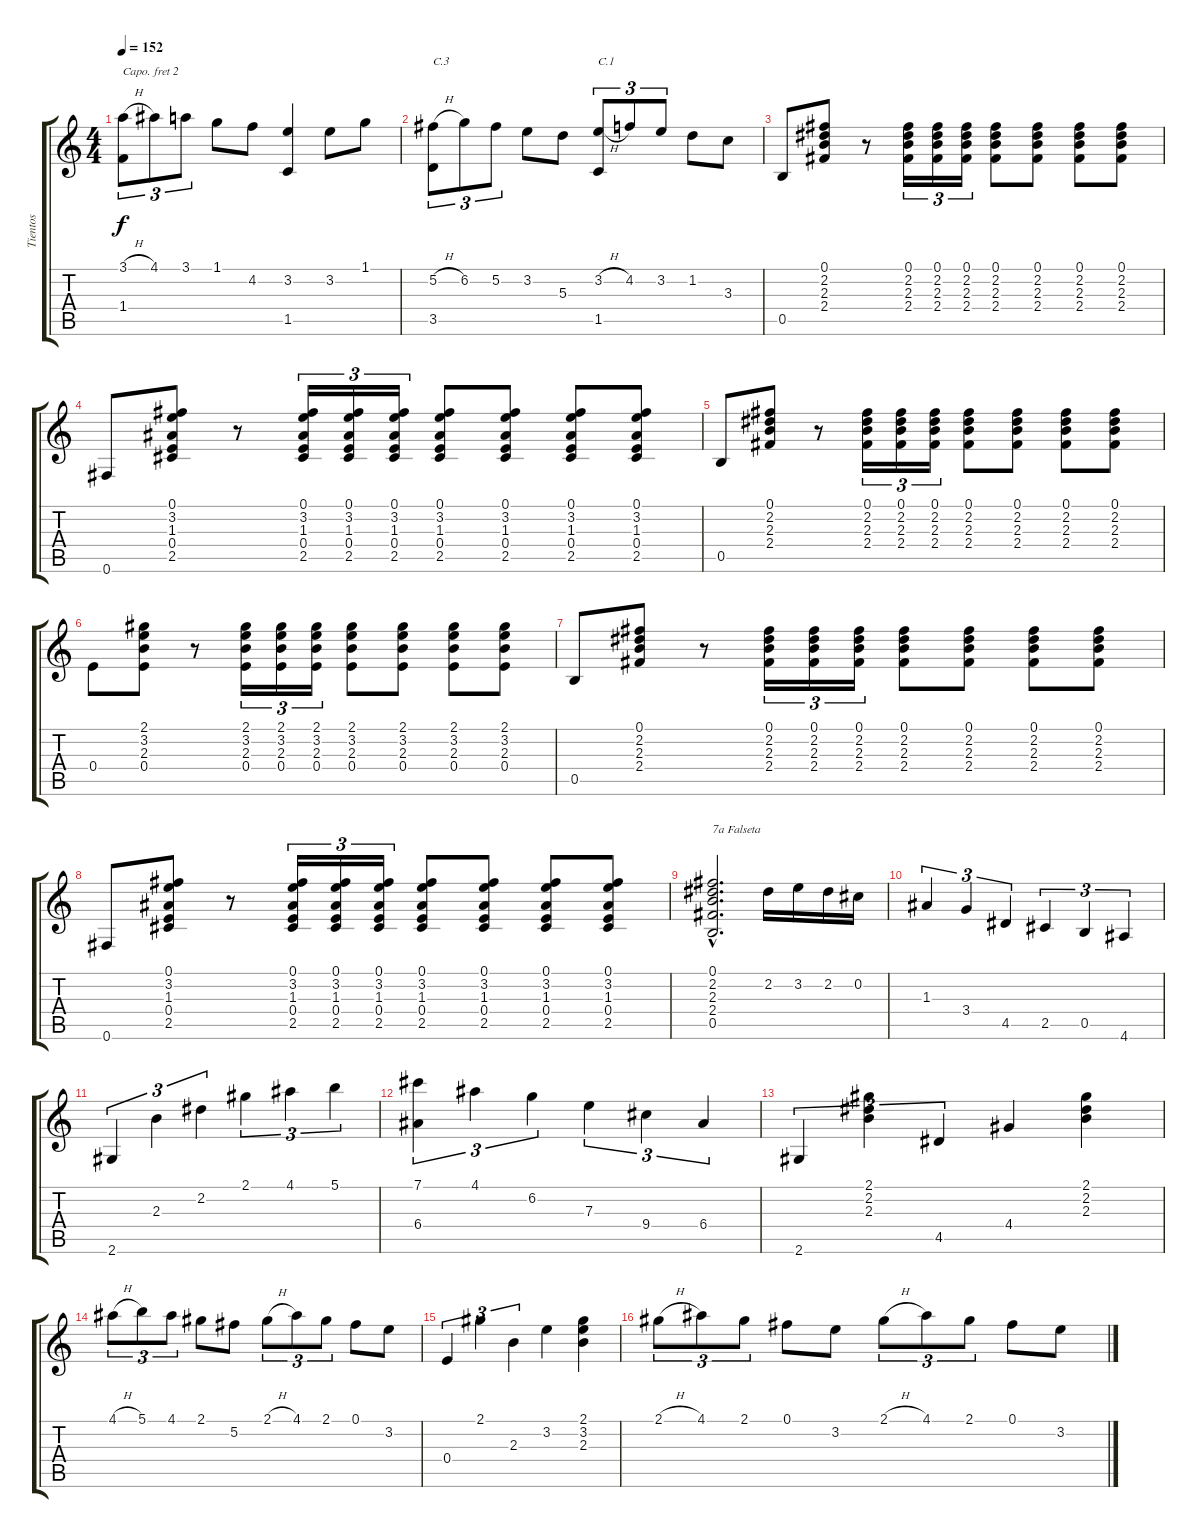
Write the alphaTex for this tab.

\track ("Tientos" "Tientos") {instrument acousticguitarnylon}
\staff {score tabs}
\capo 2
\tuning (E4 B3 G3 D3 A2 E2) {hide}
\ts (4 4)
\tempo 152
\clef g2
\ks c
(3.1{h} 1.4).8{tu (3 2) dy f} 4.1.8{tu (3 2)} 3.1.8{tu (3 2)} 1.1.8 4.2.8 (3.2 1.5).4 3.2.8 1.1.8 |
(5.2{h} 3.5).8{tu (3 2) txt "C.3"} 6.2.8{tu (3 2)} 5.2.8{tu (3 2)} 3.2.8 5.3.8 (3.2{h} 1.5).8{tu (3 2) txt "C.1"} 4.2.8{tu (3 2)} 3.2.8{tu (3 2)} 1.2.8 3.3.8 |
0.5.8 (0.1 2.2 2.3 2.4).8 r.8 (0.1 2.2 2.3 2.4).16{tu (3 2)} (0.1 2.2 2.3 2.4).16{tu (3 2)} (0.1 2.2 2.3 2.4).16{tu (3 2)} (0.1 2.2 2.3 2.4).8 (0.1 2.2 2.3 2.4).8 (0.1 2.2 2.3 2.4).8 (0.1 2.2 2.3 2.4).8 |
0.6.8 (0.1 3.2 1.3 0.4 2.5).8 r.8 (0.1 3.2 1.3 0.4 2.5).16{tu (3 2)} (0.1 3.2 1.3 0.4 2.5).16{tu (3 2)} (0.1 3.2 1.3 0.4 2.5).16{tu (3 2)} (0.1 3.2 1.3 0.4 2.5).8 (0.1 3.2 1.3 0.4 2.5).8 (0.1 3.2 1.3 0.4 2.5).8 (0.1 3.2 1.3 0.4 2.5).8 |
0.5.8 (0.1 2.2 2.3 2.4).8 r.8 (0.1 2.2 2.3 2.4).16{tu (3 2)} (0.1 2.2 2.3 2.4).16{tu (3 2)} (0.1 2.2 2.3 2.4).16{tu (3 2)} (0.1 2.2 2.3 2.4).8 (0.1 2.2 2.3 2.4).8 (0.1 2.2 2.3 2.4).8 (0.1 2.2 2.3 2.4).8 |
0.4.8 (2.1 3.2 2.3 0.4).8 r.8 (2.1 3.2 2.3 0.4).16{tu (3 2)} (2.1 3.2 2.3 0.4).16{tu (3 2)} (2.1 3.2 2.3 0.4).16{tu (3 2)} (2.1 3.2 2.3 0.4).8 (2.1 3.2 2.3 0.4).8 (2.1 3.2 2.3 0.4).8 (2.1 3.2 2.3 0.4).8 |
0.5.8 (0.1 2.2 2.3 2.4).8 r.8 (0.1 2.2 2.3 2.4).16{tu (3 2)} (0.1 2.2 2.3 2.4).16{tu (3 2)} (0.1 2.2 2.3 2.4).16{tu (3 2)} (0.1 2.2 2.3 2.4).8 (0.1 2.2 2.3 2.4).8 (0.1 2.2 2.3 2.4).8 (0.1 2.2 2.3 2.4).8 |
0.6.8 (0.1 3.2 1.3 0.4 2.5).8 r.8 (0.1 3.2 1.3 0.4 2.5).16{tu (3 2)} (0.1 3.2 1.3 0.4 2.5).16{tu (3 2)} (0.1 3.2 1.3 0.4 2.5).16{tu (3 2)} (0.1 3.2 1.3 0.4 2.5).8 (0.1 3.2 1.3 0.4 2.5).8 (0.1 3.2 1.3 0.4 2.5).8 (0.1 3.2 1.3 0.4 2.5).8 |
(0.1{hac} 2.2{hac} 2.3{hac} 2.4{hac} 0.5{hac}).2{d txt "7a Falseta"} 2.2.16 3.2.16 2.2.16 0.2.16 |
1.3.4{tu (3 2)} 3.4.4{tu (3 2)} 4.5.4{tu (3 2)} 2.5.4{tu (3 2)} 0.5.4{tu (3 2)} 4.6.4{tu (3 2)} |
2.6.4{tu (3 2)} 2.3.4{tu (3 2)} 2.2.4{tu (3 2)} 2.1.4{tu (3 2)} 4.1.4{tu (3 2)} 5.1.4{tu (3 2)} |
(7.1 6.4).4{tu (3 2)} 4.1.4{tu (3 2)} 6.2.4{tu (3 2)} 7.3.4{tu (3 2)} 9.4.4{tu (3 2)} 6.4.4{tu (3 2)} |
2.6.4{tu (3 2)} (2.1 2.2 2.3).4{tu (3 2)} 4.5.4{tu (3 2)} 4.4.4 (2.1 2.2 2.3).4 |
4.1{h}.8{tu (3 2)} 5.1.8{tu (3 2)} 4.1.8{tu (3 2)} 2.1.8 5.2.8 2.1{h}.8{tu (3 2)} 4.1.8{tu (3 2)} 2.1.8{tu (3 2)} 0.1.8 3.2.8 |
0.4.4{tu (3 2)} 2.1.4{tu (3 2)} 2.3.4{tu (3 2)} 3.2.4 (2.1 3.2 2.3).4 |
2.1{h}.8{tu (3 2)} 4.1.8{tu (3 2)} 2.1.8{tu (3 2)} 0.1.8 3.2.8 2.1{h}.8{tu (3 2)} 4.1.8{tu (3 2)} 2.1.8{tu (3 2)} 0.1.8 3.2.8
